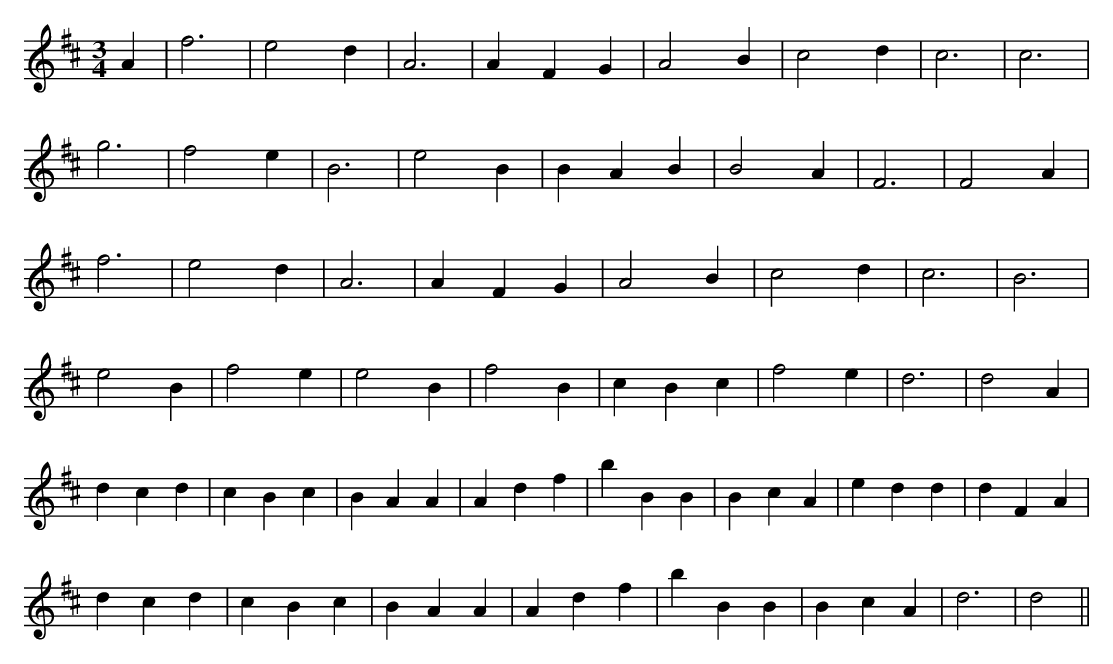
X:1
M:3/4
K:D
A2|f6|e4 d2|A6|A2 F2 G2|A4 B2|c4 d2|c6|c6|
g6|f4 e2|B6|e4 B2|B2 A2 B2|B4 A2|F6|F4 A2|
f6|e4 d2|A6|A2 F2 G2|A4 B2|c4 d2|c6|B6|
e4 B2|f4 e2|e4 B2|f4 B2|c2 B2 c2|f4 e2|d6|d4 A2|
d2 c2 d2|c2 B2 c2|B2 A2 A2|A2 d2 f2|b2 B2 B2|B2 c2 A2|e2 d2 d2|d2 F2 A2|
d2 c2 d2|c2 B2 c2|B2 A2 A2|A2 d2 f2|b2 B2 B2|B2 c2 A2|d6|d4||
